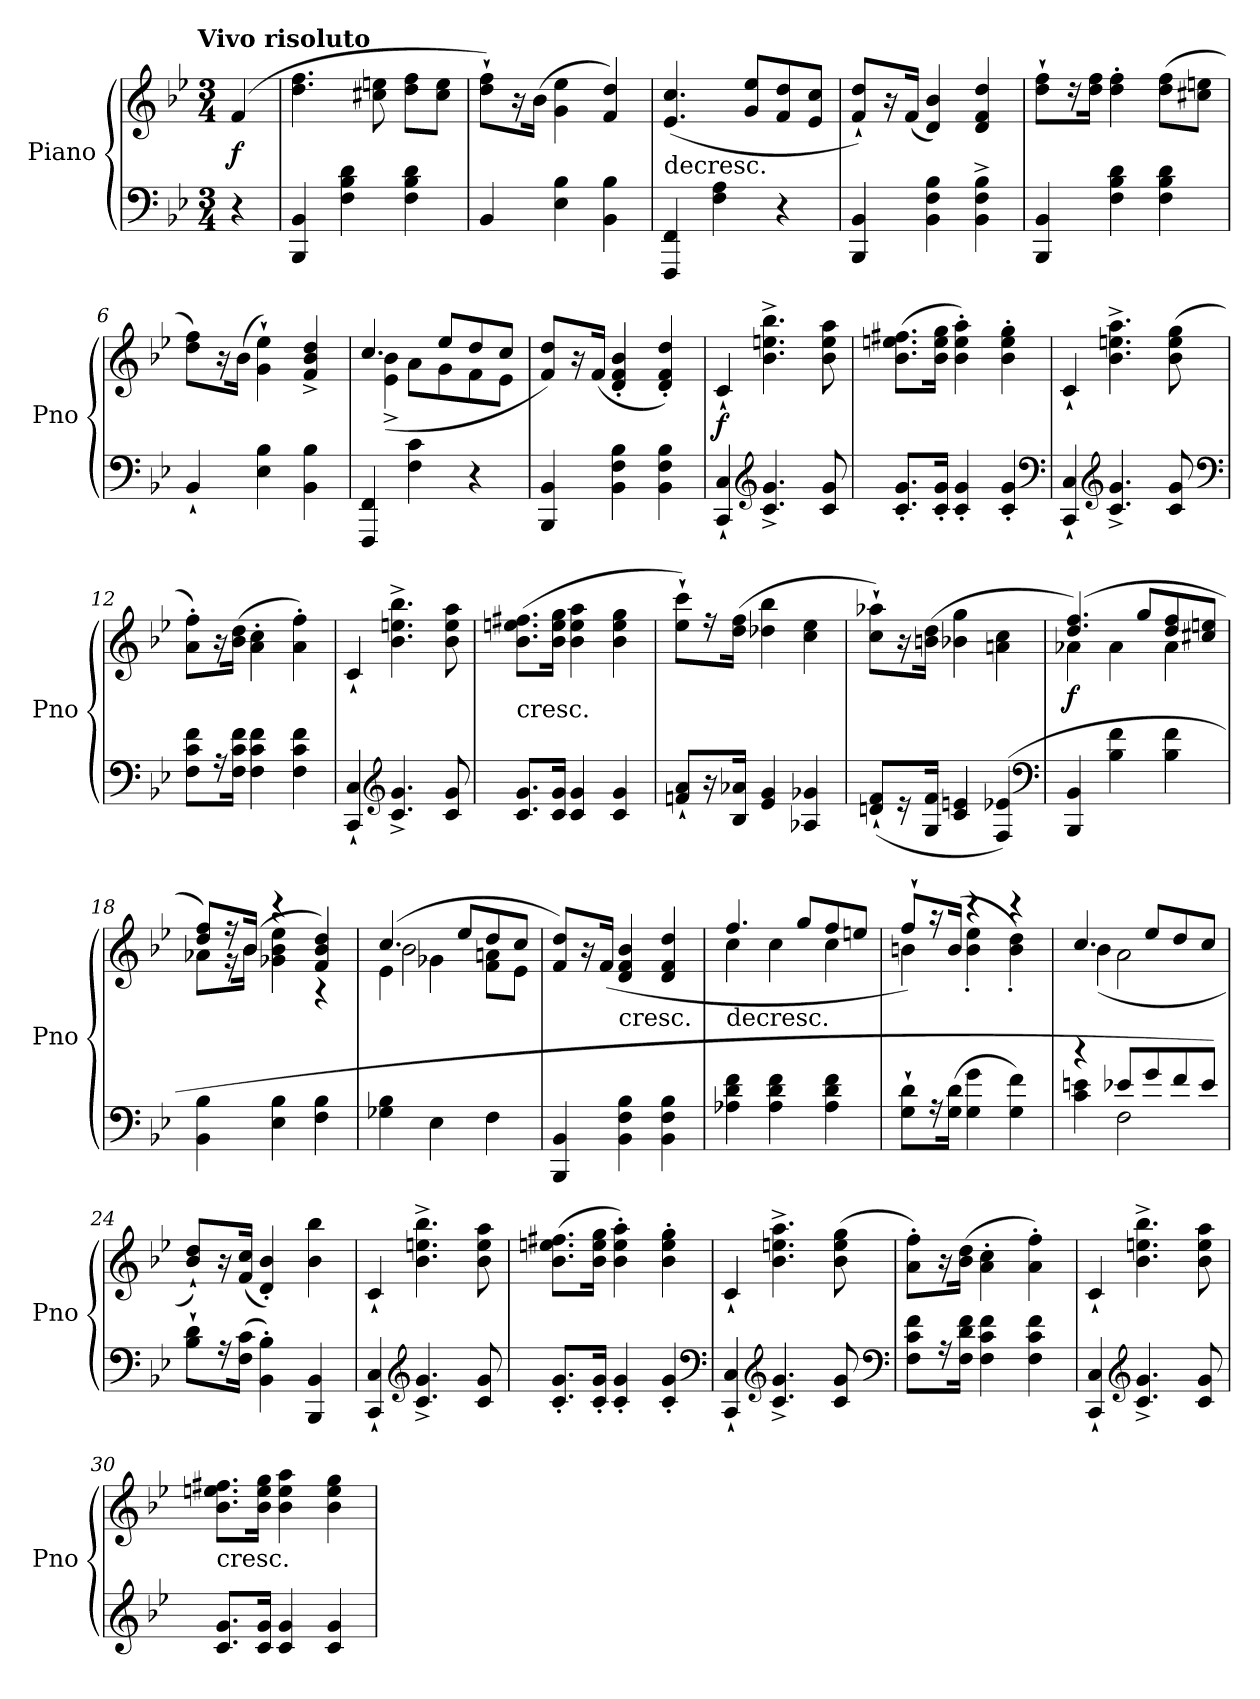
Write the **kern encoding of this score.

**kern	**kern	**dynam
*part1	*part1	*part1
*staff2	*staff1	*staff1/2
*I"Piano	*	*
*I'Pno	*	*
*clefF4	*clefG2	*
*k[b-e-]	*k[b-e-]	*
*B-:	*B-:	*
!!LO:TX:omd:t=Vivo risoluto
*M3/4	*M3/4	*
*MM160	*MM160	*
=	=	=
4r	(4f/	f
=1	=1	=1
4BBB-/ 4BB-/	4.dd\ 4.ff\	.
4F\ 4B-\ 4d\	.	.
.	8cc#X\ 8een\	.
4F\ 4B-\ 4d\	8dd\ 8ff\L	.
.	8cc#\ 8ee\J	.
=2	=2	=2
4BB-/	8dd`\ 8ff`\L)	.
.	16r	.
.	(16b-\Jk	.
4E-\ 4B-\	4g\ 4ee-\	.
4BB-\ 4B-\	4f/ 4dd/)	.
=3	=3	=3
!	!LO:TX:c:t=decresc.	!
4FFF/ 4FF/	(4.e-/ 4.cc/	.
4F\ 4A\	.	.
.	8g/ 8ee-/L	.
4r	8f/ 8dd/	.
.	8e-/ 8cc/J	.
=4	=4	=4
4BBB-/ 4BB-/	8f`/ 8dd`/L)	.
.	16r	.
.	(16f/Jk	.
4BB-\ 4F\ 4B-\	4d/ 4b-/)	.
4BB-^\ 4F^\ 4B-^\	4d/ 4f/ 4dd/	.
=5	=5	=5
4BBB-/ 4BB-/	8dd`\ 8ff`\L	.
.	16r	.
.	16dd\ 16ff\Jk	.
4F\ 4B-\ 4d\	4dd'\ 4ff'\	.
4F\ 4B-\ 4d\	(8dd\ 8ff\L	.
.	8cc#X\ 8een\J	.
=6	=6	=6
4BB-`/	8dd\ 8ff\L)	.
.	16r	.
.	(16b-\Jk	.
4E-\ 4B-\	4g`\ 4ee-`\)	.
4BB-\ 4B-\	4f^/ 4b-^/ 4dd^/	.
=7	=7	=7
*	*^	*
4FFF/ 4FF/	4.cc/	(4e-^\ 4b-^\	.
4F\ 4c\	.	8a\L	.
.	8ee-/L	8g\	.
4r	8dd/	8f\	.
.	8cc/J	8e-\J	.
*	*v	*v	*
=8	=8	=8
4BBB-/ 4BB-/	8f/ 8dd/L)	.
.	16r	.
.	(16f/Jk	.
4BB-\ 4F\ 4B-\	4d'/ 4f'/ 4b-'/	.
4BB-\ 4F\ 4B-\	4d'/ 4f'/ 4dd'/)	.
=9	=9	=9
4CC`/ 4C`/	4c`/	f
*clefG2	*	*
4.c^/ 4.g^/	4.b-^\ 4.een^\ 4.bb-^\	.
8c/ 8g/	8b-\ 8ee\ 8aa\	.
=10	=10	=10
8.c'/ 8.g'/L	(8.b-\ 8.een\ 8.ff#X\L	.
16c'/ 16g'/Jk	16b-\ 16ee\ 16gg\Jk	.
4c'/ 4g'/	4b-'\ 4ee'\ 4aa'\)	.
4c'/ 4g'/	4b-'\ 4ee'\ 4gg'\	.
*clefF4	*	*
=11	=11	=11
4CC`/ 4C`/	4c`/	.
*clefG2	*	*
4.c^/ 4.g^/	4.b-^\ 4.een^\ 4.aa^\	.
8c/ 8g/	(8b-\ 8ee\ 8gg\	.
*clefF4	*	*
=12	=12	=12
8F\ 8c\ 8f\L	8a'\ 8ff'\L)	.
16r	16r	.
16F\ 16c\ 16f\Jk	(16b-\ 16dd\Jk	.
4F\ 4c\ 4f\	4a'\ 4cc'\	.
4F\ 4c\ 4f\	4a'\ 4ff'\)	.
=13	=13	=13
4CC`/ 4C`/	4c`/	.
*clefG2	*	*
4.c^/ 4.g^/	4.b-^\ 4.een^\ 4.bb-^\	.
8c/ 8g/	8b-\ 8ee\ 8aa\	.
=14	=14	=14
!	!LO:TX:c:t=cresc.	!
8.c/ 8.g/L	(8.b-\ 8.een\ 8.ff#X\L	.
16c/ 16g/Jk	16b-\ 16ee\ 16gg\Jk	.
4c/ 4g/	4b-\ 4ee\ 4aa\	.
4c/ 4g/	4b-\ 4ee\ 4gg\	.
=15	=15	=15
8fn`/ 8a`/L	8ee-`\ 8ccc`\L)	.
16r	16r	.
16B-/ 16a-X/Jk	(16dd\ 16ff\Jk	.
4e-/ 4g/	4dd-X\ 4bb-\	.
4A-X/ 4g-X/	4cc\ 4ee-\	.
=16	=16	=16
(8dn`/ 8f`/L	8cc`\ 8aa-X`\L)	.
16r	16r	.
16G/ 16f/Jk	(16bn\ 16dd\Jk	.
4c/ 4en/	4b-X\ 4gg\	.
(4F/ 4e-X/)	4an\ 4cc\	.
*clefF4	*	*
=17	=17	=17
*	*^	*
4BBB-/ 4BB-/	(4.dd/ 4.ff/)	4a-X\	f
4B-\ 4f\	.	4a-\	.
.	8gg/L	.	.
4B-\ 4f\	8dd/ 8ff/	4a-\	.
.	8cc#X/ 8een/J	.	.
=18	=18	=18	=18
4BB-\ 4B-\	8dd/ 8ff/L)	8a-X\L	.
.	16r	16r	.
.	(16b-/Jk	16b-\Jk	.
4E-\ 4B-\	4r	4g-X\ 4b-\ 4ee-\	.
4F\ 4B-\	4f/ 4b-/ 4dd/)	4r	.
=19	=19	=19	=19
*	*	*^	*
4G-X\ 4B-\	(4.cc/	2b-\	4e-\	.
4E-\	.	.	4g-X\	.
.	8ee-/L	.	.	.
4F\	8dd/	4ryy	8f\ 8an\L	.
.	8cc/J	.	8e-\J	.
*	*v	*v	*v	*
=20	=20	=20
4BBB-/ 4BB-/	8f/ 8dd/L)	.
.	16r	.
.	(16f/Jk	.
!	!LO:TX:c:t=cresc.	!
4BB-\ 4F\ 4B-\	4d/ 4f/ 4b-/	.
4BB-\ 4F\ 4B-\	4d/ 4f/ 4dd/	.
=21	=21	=21
*	*^	*
!	!LO:TX:c:t=decresc.	!	!
4A-X\ 4d\ 4f\	4.ff/	4cc\	.
4A-\ 4d\ 4f\	.	4cc\	.
.	8gg/L	.	.
4A-\ 4d\ 4f\	8ff/	4cc\	.
.	8een/J	.	.
=22	=22	=22	=22
8G`\ 8d`\L	8ff`/L)	4bn\	.
16r	16r	.	.
(16G\ 16d\Jk	(16b/Jk	.	.
4G\ 4g\	4r	4b'\ 4ee-'\	.
4G\ 4f\)	4r	4b'\ 4dd'\)	.
=23	=23	=23	=23
*^	*	*	*
4r	4c\ 4en\	4.cc/	(4b-\	.
8e-X/L	2F\	.	2a\	.
8g/	.	8ee-/L	.	.
8f/	.	8dd/	.	.
8e-/J)	.	8cc/J	.	.
*v	*v	*	*	*
*	*v	*v	*
=24	=24	=24
8B-`\ 8d`\L	8b-`/ 8dd`/L)	.
16r	16r	.
(16F\ 16c\Jk	(16f/ 16cc/Jk	.
4BB-'\ 4B-'\)	4d'/ 4b-'/)	.
4BBB-/ 4BB-/	4b-\ 4bb-\	.
=25	=25	=25
4CC`/ 4C`/	4c`/	.
*clefG2	*	*
4.c^/ 4.g^/	4.b-^\ 4.een^\ 4.bb-^\	.
8c/ 8g/	8b-\ 8ee\ 8aa\	.
=26	=26	=26
8.c'/ 8.g'/L	(8.b-\ 8.een\ 8.ff#X\L	.
16c'/ 16g'/Jk	16b-\ 16ee\ 16gg\Jk	.
4c'/ 4g'/	4b-'\ 4ee'\ 4aa'\)	.
4c'/ 4g'/	4b-'\ 4ee'\ 4gg'\	.
*clefF4	*	*
=27	=27	=27
4CC`/ 4C`/	4c`/	.
*clefG2	*	*
4.c^/ 4.g^/	4.b-^\ 4.een^\ 4.aa^\	.
8c/ 8g/	(8b-\ 8ee\ 8gg\	.
*clefF4	*	*
=28	=28	=28
8F\ 8c\ 8f\L	8a'\ 8ff'\L)	.
16r	16r	.
16F\ 16d\ 16f\Jk	(16b-\ 16dd\Jk	.
4F\ 4c\ 4f\	4a'\ 4cc'\	.
4F\ 4c\ 4f\	4a'\ 4ff'\)	.
=29	=29	=29
4CC`/ 4C`/	4c`/	.
*clefG2	*	*
4.c^/ 4.g^/	4.b-^\ 4.een^\ 4.bb-^\	.
8c/ 8g/	8b-\ 8ee\ 8aa\	.
=30	=30	=30
!	!LO:TX:c:t=cresc.	!
8.c/ 8.g/L	8.b-\ 8.een\ 8.ff#X\L	.
16c/ 16g/Jk	16b-\ 16ee\ 16gg\Jk	.
4c/ 4g/	4b-\ 4ee\ 4aa\	.
4c/ 4g/	4b-\ 4ee\ 4gg\	.
=	=	=
*-	*-	*-
